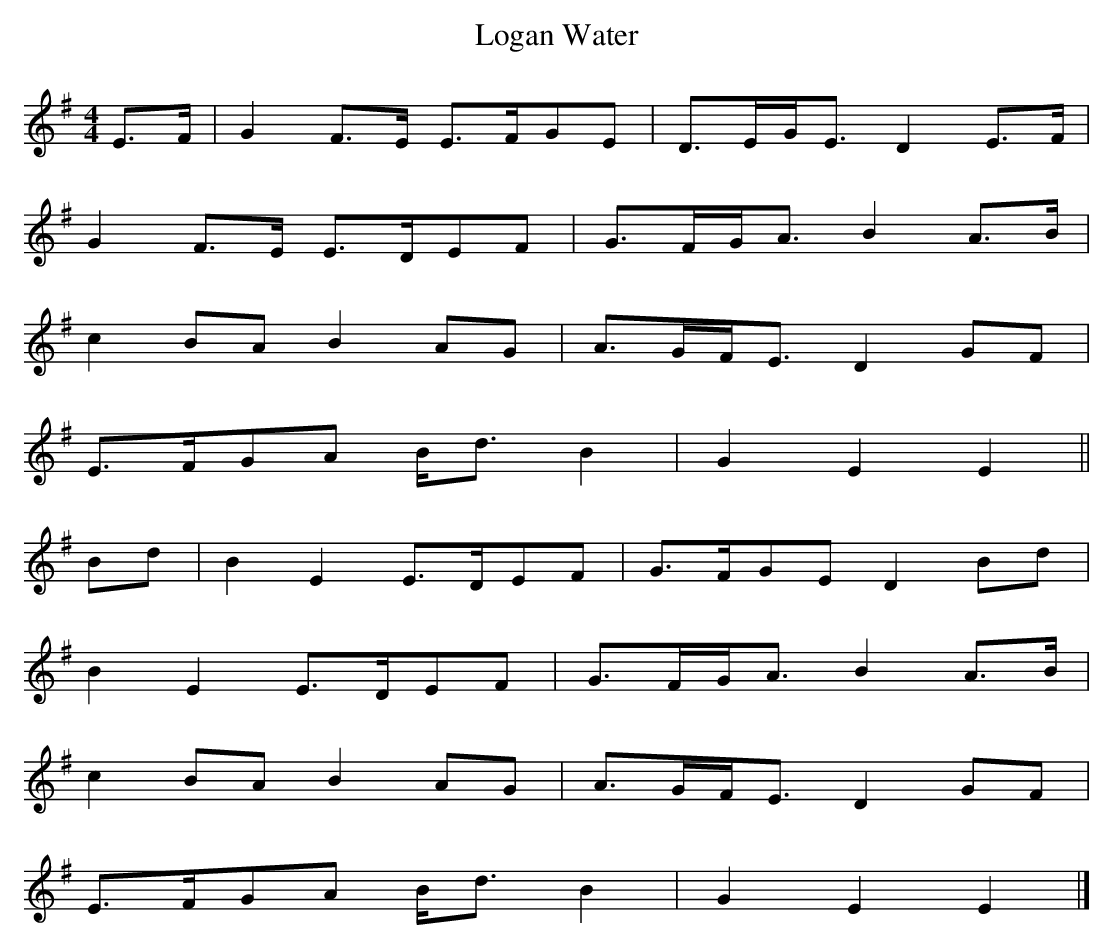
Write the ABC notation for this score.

X:1
T:Logan Water
M:4/4
L:1/8
K:Emin
E>F | G2 F>E E>FGE  | D>EG<E D2 E>F |
      G2 F>E E>DEF  | G>FG<A B2 A>B |
      c2 BA  B2 AG  | A>GF<E D2 GF  |
      E>FGA  B<d B2 | G2 E2  E2    ||
Bd  | B2 E2  E>DEF  | G>FGE  D2 Bd  |
      B2 E2  E>DEF  | G>FG<A B2 A>B |
      c2 BA  B2 AG  | A>GF<E D2 GF  |
      E>FGA  B<d B2 | G2 E2  E2    |]
